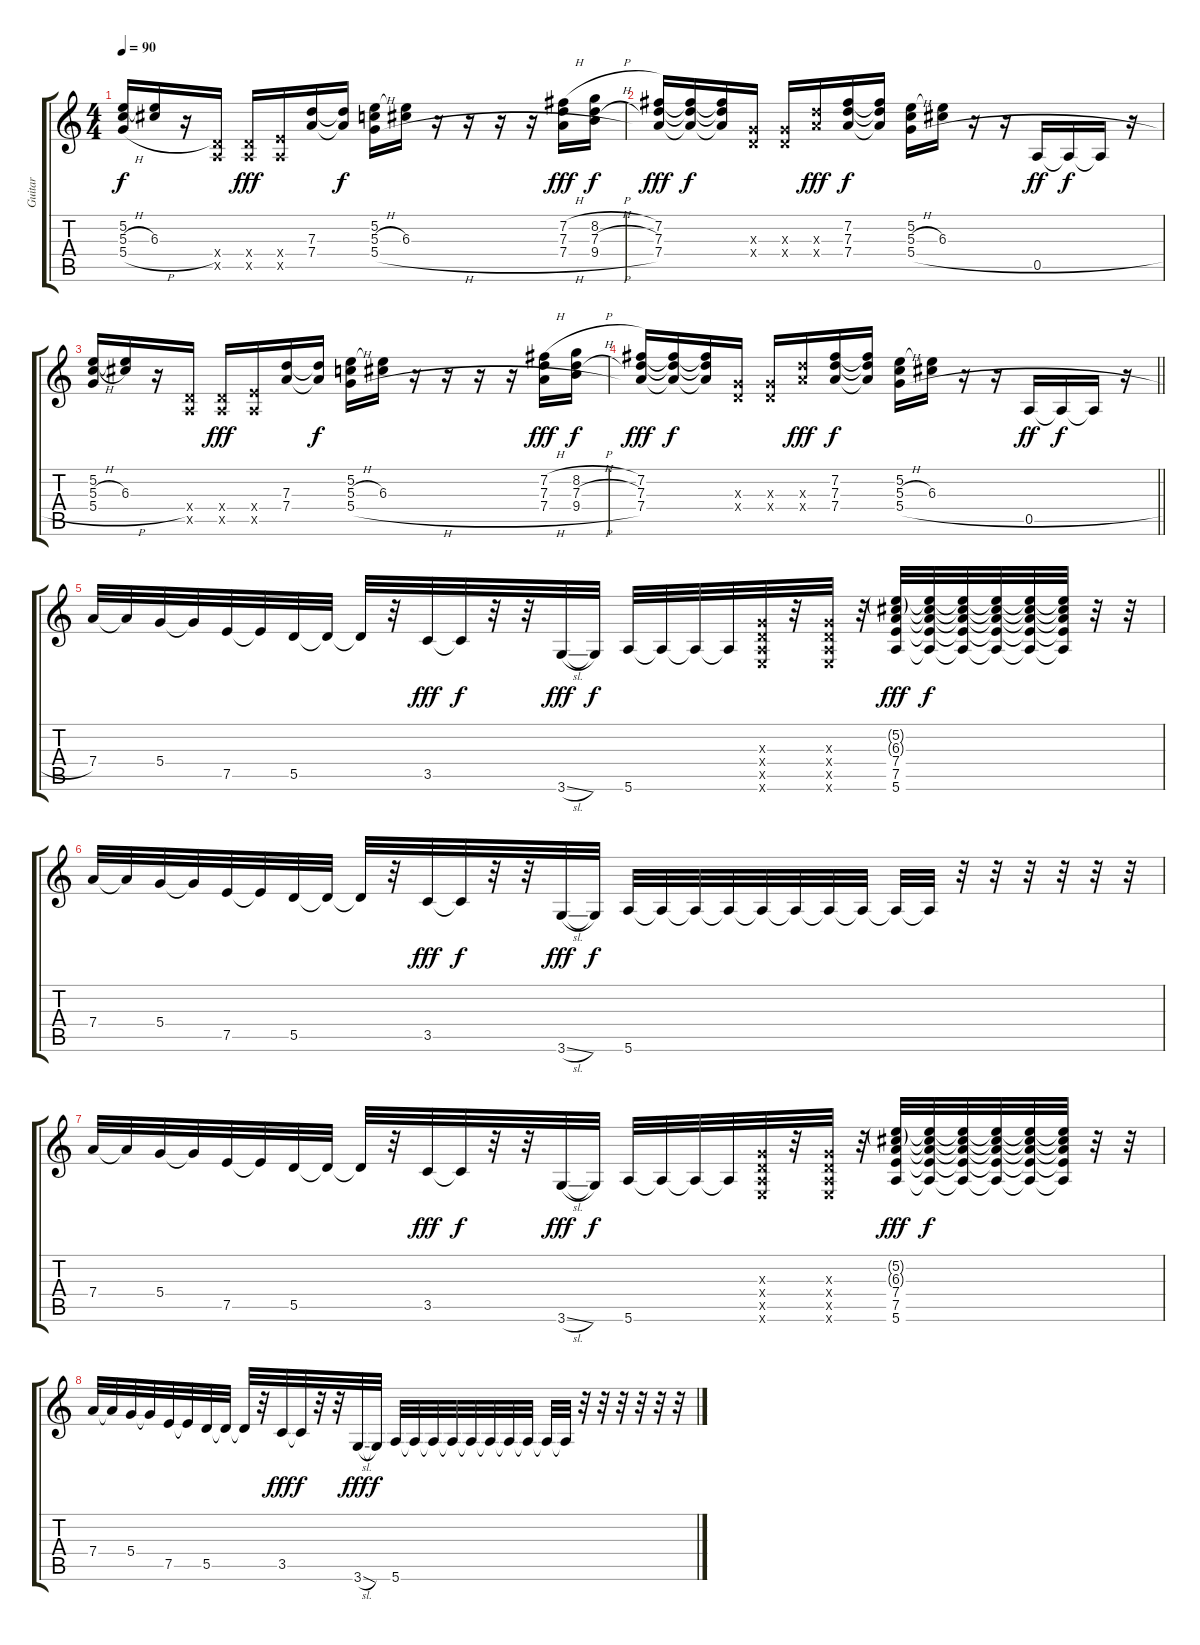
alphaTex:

\track ("Guitar" "Guitar") {instrument distortionguitar}
\staff {score tabs}
\tuning (E4 B3 G3 D3 A2 E2) {hide}
\ts (4 4)
\tempo 90
\clef g2
\ks c
(5.2 5.3{h} 5.4{h}).16{dy f} (5.2{t} 6.3).16 r.16 (0.4{x} 0.5{x}).16 (0.4{x} 0.5{x}).16{dy fff} (2.4{x} 0.5{x}).16 (7.3 7.4).16 (7.3{t} 7.4{t}).16{dy f} (5.2 5.3{h} 5.4{h}).16 (5.2{t} 6.3).16 r.16 r.16 r.16 r.16 (7.2{h} 7.3 7.4{h}).16{dy fff} (8.2{h} 7.3{h} 9.4{h}).16{dy f} |
(7.2 7.3 7.4).16{dy fff} (7.2{t} 7.3{t} 7.4{t}).16{dy f} (7.2{t} 7.3{t} 7.4{t}).16 (0.3{x} 0.4{x}).16 (0.3{x} 0.4{x}).16 (7.3{x} 7.4{x}).16{dy fff} (7.2 7.3 7.4).16{dy f} (7.2{t} 7.3{t} 7.4{t}).16 (5.2 5.3{h} 5.4{h}).16 (5.2{t} 6.3).16 r.16 r.16 0.5.16{dy ff} 0.5{t}.16{dy f} 0.5{t}.16 r.16 |
(5.2 5.3{h} 5.4{h}).16 (5.2{t} 6.3).16 r.16 (0.4{x} 0.5{x}).16 (0.4{x} 0.5{x}).16{dy fff} (2.4{x} 0.5{x}).16 (7.3 7.4).16 (7.3{t} 7.4{t}).16{dy f} (5.2 5.3{h} 5.4{h}).16 (5.2{t} 6.3).16 r.16 r.16 r.16 r.16 (7.2{h} 7.3 7.4{h}).16{dy fff} (8.2{h} 7.3{h} 9.4{h}).16{dy f} |
\barLineRight lightlight
(7.2 7.3 7.4).16{dy fff} (7.2{t} 7.3{t} 7.4{t}).16{dy f} (7.2{t} 7.3{t} 7.4{t}).16 (0.3{x} 0.4{x}).16 (0.3{x} 0.4{x}).16 (7.3{x} 7.4{x}).16{dy fff} (7.2 7.3 7.4).16{dy f} (7.2{t} 7.3{t} 7.4{t}).16 (5.2 5.3{h} 5.4{h}).16 (5.2{t} 6.3).16 r.16 r.16 0.5.16{dy ff} 0.5{t}.16{dy f} 0.5{t}.16 r.16 |
7.4.32 7.4{t}.32 5.4.32 5.4{t}.32 7.5.32 7.5{t}.32 5.5.32 5.5{t}.32 5.5{t}.32 r.32 3.5.32{dy fff} 3.5{t}.32{dy f} r.32 r.32 3.6{sl}.32{dy fff} 3.6{t}.32{dy f} 5.6.32 5.6{t}.32 5.6{t}.32 5.6{t}.32 (0.3{x} 0.4{x} 0.5{x} 0.6{x}).32 r.32 (0.3{x} 0.4{x} 0.5{x} 0.6{x}).32 r.32 (5.2{g} 6.3{g} 7.4 7.5 5.6).32{dy fff} (5.2{t} 6.3{t} 7.4{t} 7.5{t} 5.6{t}).32{dy f} (5.2{t} 6.3{t} 7.4{t} 7.5{t} 5.6{t}).32 (5.2{t} 6.3{t} 7.4{t} 7.5{t} 5.6{t}).32 (5.2{t} 6.3{t} 7.4{t} 7.5{t} 5.6{t}).32 (5.2{t} 6.3{t} 7.4{t} 7.5{t} 5.6{t}).32 r.32 r.32 |
7.4.32 7.4{t}.32 5.4.32 5.4{t}.32 7.5.32 7.5{t}.32 5.5.32 5.5{t}.32 5.5{t}.32 r.32 3.5.32{dy fff} 3.5{t}.32{dy f} r.32 r.32 3.6{sl}.32{dy fff} 3.6{t}.32{dy f} 5.6.32 5.6{t}.32 5.6{t}.32 5.6{t}.32 5.6{t}.32 5.6{t}.32 5.6{t}.32 5.6{t}.32 5.6{t}.32 5.6{t}.32 r.32 r.32 r.32 r.32 r.32 r.32 |
7.4.32 7.4{t}.32 5.4.32 5.4{t}.32 7.5.32 7.5{t}.32 5.5.32 5.5{t}.32 5.5{t}.32 r.32 3.5.32{dy fff} 3.5{t}.32{dy f} r.32 r.32 3.6{sl}.32{dy fff} 3.6{t}.32{dy f} 5.6.32 5.6{t}.32 5.6{t}.32 5.6{t}.32 (0.3{x} 0.4{x} 0.5{x} 0.6{x}).32 r.32 (0.3{x} 0.4{x} 0.5{x} 0.6{x}).32 r.32 (5.2{g} 6.3{g} 7.4 7.5 5.6).32{dy fff} (5.2{t} 6.3{t} 7.4{t} 7.5{t} 5.6{t}).32{dy f} (5.2{t} 6.3{t} 7.4{t} 7.5{t} 5.6{t}).32 (5.2{t} 6.3{t} 7.4{t} 7.5{t} 5.6{t}).32 (5.2{t} 6.3{t} 7.4{t} 7.5{t} 5.6{t}).32 (5.2{t} 6.3{t} 7.4{t} 7.5{t} 5.6{t}).32 r.32 r.32 |
7.4.32 7.4{t}.32 5.4.32 5.4{t}.32 7.5.32 7.5{t}.32 5.5.32 5.5{t}.32 5.5{t}.32 r.32 3.5.32{dy fff} 3.5{t}.32{dy f} r.32 r.32 3.6{sl}.32{dy fff} 3.6{t}.32{dy f} 5.6.32 5.6{t}.32 5.6{t}.32 5.6{t}.32 5.6{t}.32 5.6{t}.32 5.6{t}.32 5.6{t}.32 5.6{t}.32 5.6{t}.32 r.32 r.32 r.32 r.32 r.32 r.32
